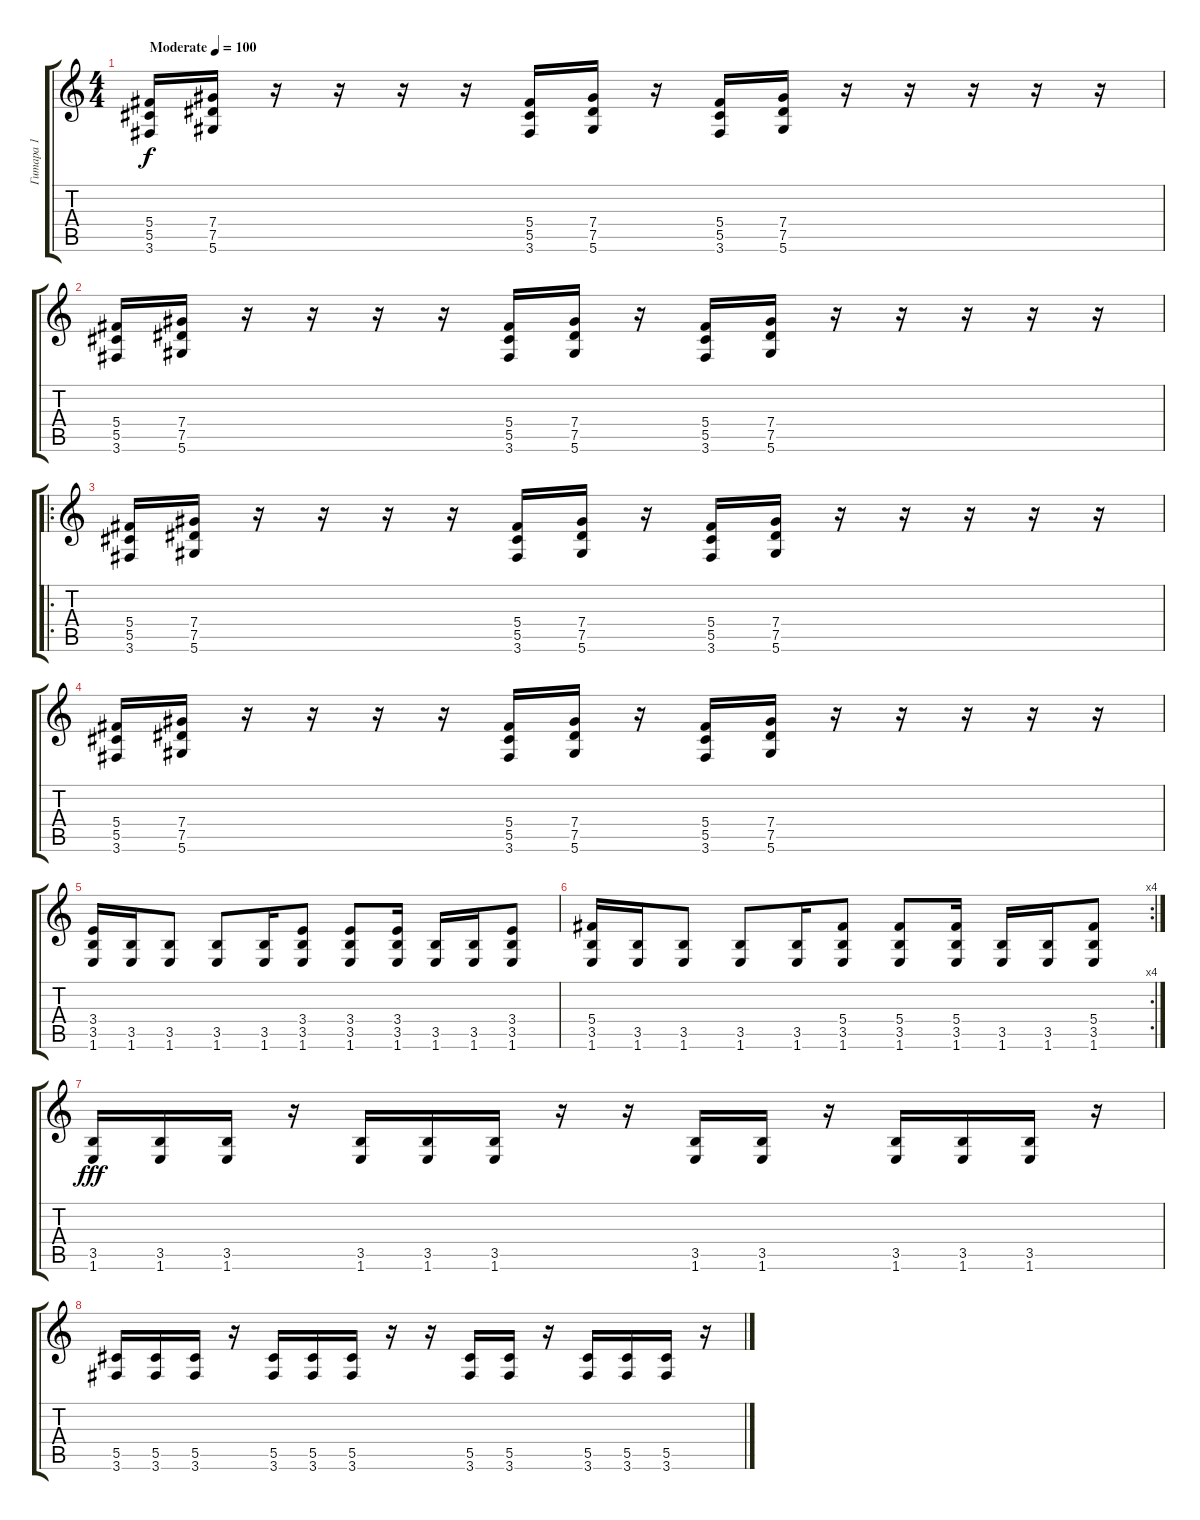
\track ("Гитара 1" "Гитара 1") {instrument distortionguitar}
\staff {score tabs}
\tuning (Eb4 Bb3 Gb3 Db3 Ab2 Eb2) {hide}
\ts (4 4)
\tempo (100 "Moderate")
\clef g2
\ks c
(5.4 5.5 3.6).16{dy f instrument distortionguitar} (7.4 7.5 5.6).16 r.16 r.16 r.16 r.16 (5.4 5.5 3.6).16 (7.4 7.5 5.6).16 r.16 (5.4 5.5 3.6).16 (7.4 7.5 5.6).16 r.16 r.16 r.16 r.16 r.16 |
(5.4 5.5 3.6).16 (7.4 7.5 5.6).16 r.16 r.16 r.16 r.16 (5.4 5.5 3.6).16 (7.4 7.5 5.6).16 r.16 (5.4 5.5 3.6).16 (7.4 7.5 5.6).16 r.16 r.16 r.16 r.16 r.16 |
\ro
(5.4 5.5 3.6).16 (7.4 7.5 5.6).16 r.16 r.16 r.16 r.16 (5.4 5.5 3.6).16 (7.4 7.5 5.6).16 r.16 (5.4 5.5 3.6).16 (7.4 7.5 5.6).16 r.16 r.16 r.16 r.16 r.16 |
(5.4 5.5 3.6).16 (7.4 7.5 5.6).16 r.16 r.16 r.16 r.16 (5.4 5.5 3.6).16 (7.4 7.5 5.6).16 r.16 (5.4 5.5 3.6).16 (7.4 7.5 5.6).16 r.16 r.16 r.16 r.16 r.16 |
(3.4 3.5 1.6).16 (3.5 1.6).16 (3.5 1.6).8 (3.5 1.6).8 (3.5 1.6).16 (3.4 3.5 1.6).8 (3.4 3.5 1.6).8 (3.4 3.5 1.6).16 (3.5 1.6).16 (3.5 1.6).16 (3.4 3.5 1.6).8 |
\rc 4
(5.4 3.5 1.6).16 (3.5 1.6).16 (3.5 1.6).8 (3.5 1.6).8 (3.5 1.6).16 (5.4 3.5 1.6).8 (5.4 3.5 1.6).8 (5.4 3.5 1.6).16 (3.5 1.6).16 (3.5 1.6).16 (5.4 3.5 1.6).8 |
(3.5 1.6).16{dy fff} (3.5 1.6).16 (3.5 1.6).16 r.16 (3.5 1.6).16 (3.5 1.6).16 (3.5 1.6).16 r.16 r.16 (3.5 1.6).16 (3.5 1.6).16 r.16 (3.5 1.6).16 (3.5 1.6).16 (3.5 1.6).16 r.16 |
(5.5 3.6).16 (5.5 3.6).16 (5.5 3.6).16 r.16 (5.5 3.6).16 (5.5 3.6).16 (5.5 3.6).16 r.16 r.16 (5.5 3.6).16 (5.5 3.6).16 r.16 (5.5 3.6).16 (5.5 3.6).16 (5.5 3.6).16 r.16
